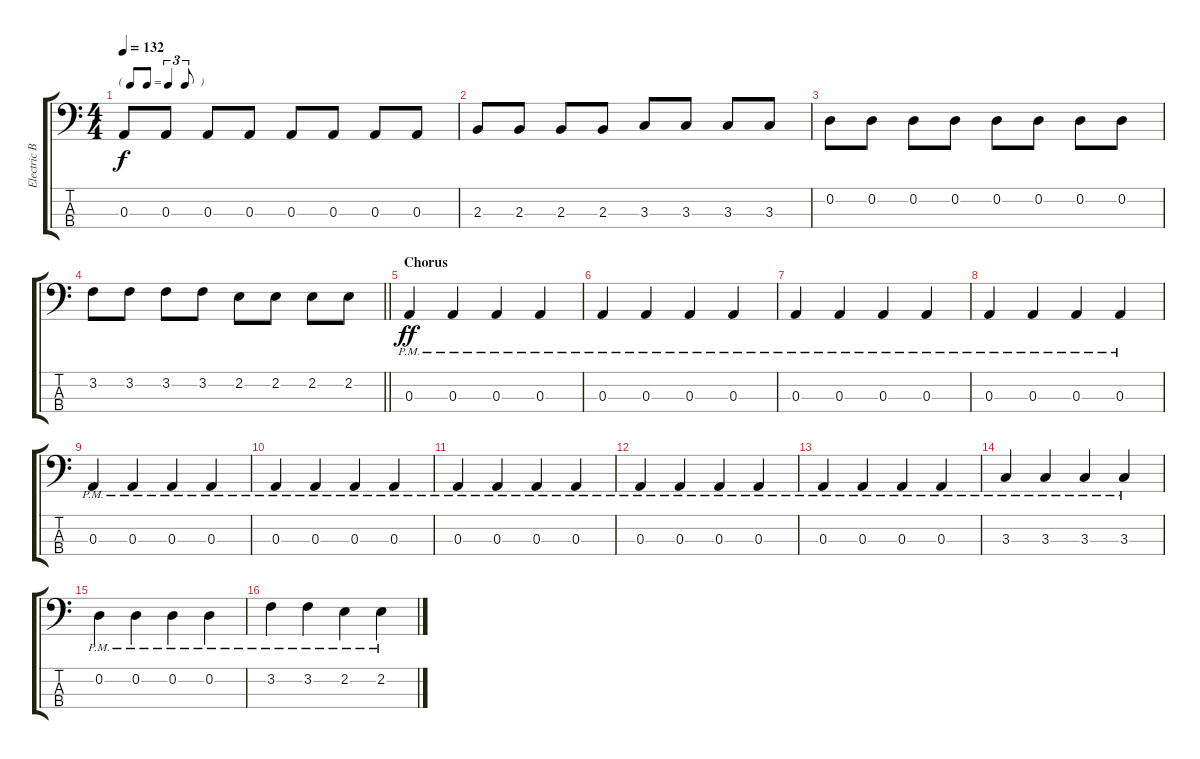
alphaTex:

\track ("Electric Bass" "Electric B") {instrument electricbassfinger}
\staff {score tabs}
\tuning (G2 D2 A1 E1) {hide}
\ts (4 4)
\tf triplet8th
\tempo 132
\clef f4
\ks c
0.3.8{dy f} 0.3.8 0.3.8 0.3.8 0.3.8 0.3.8 0.3.8 0.3.8 |
2.3.8 2.3.8 2.3.8 2.3.8 3.3.8 3.3.8 3.3.8 3.3.8 |
0.2.8 0.2.8 0.2.8 0.2.8 0.2.8 0.2.8 0.2.8 0.2.8 |
\barLineRight lightlight
3.2.8 3.2.8 3.2.8 3.2.8 2.2.8 2.2.8 2.2.8 2.2.8 |
\section ("" "Chorus")
0.3{pm}.4{dy ff} 0.3{pm}.4 0.3{pm}.4 0.3{pm}.4 |
0.3{pm}.4 0.3{pm}.4 0.3{pm}.4 0.3{pm}.4 |
0.3{pm}.4 0.3{pm}.4 0.3{pm}.4 0.3{pm}.4 |
0.3{pm}.4 0.3{pm}.4 0.3{pm}.4 0.3{pm}.4 |
0.3{pm}.4 0.3{pm}.4 0.3{pm}.4 0.3{pm}.4 |
0.3{pm}.4 0.3{pm}.4 0.3{pm}.4 0.3{pm}.4 |
0.3{pm}.4 0.3{pm}.4 0.3{pm}.4 0.3{pm}.4 |
0.3{pm}.4 0.3{pm}.4 0.3{pm}.4 0.3{pm}.4 |
0.3{pm}.4 0.3{pm}.4 0.3{pm}.4 0.3{pm}.4 |
3.3{pm}.4 3.3{pm}.4 3.3{pm}.4 3.3{pm}.4 |
0.2{pm}.4 0.2{pm}.4 0.2{pm}.4 0.2{pm}.4 |
3.2{pm}.4 3.2{pm}.4 2.2{pm}.4 2.2{pm}.4
